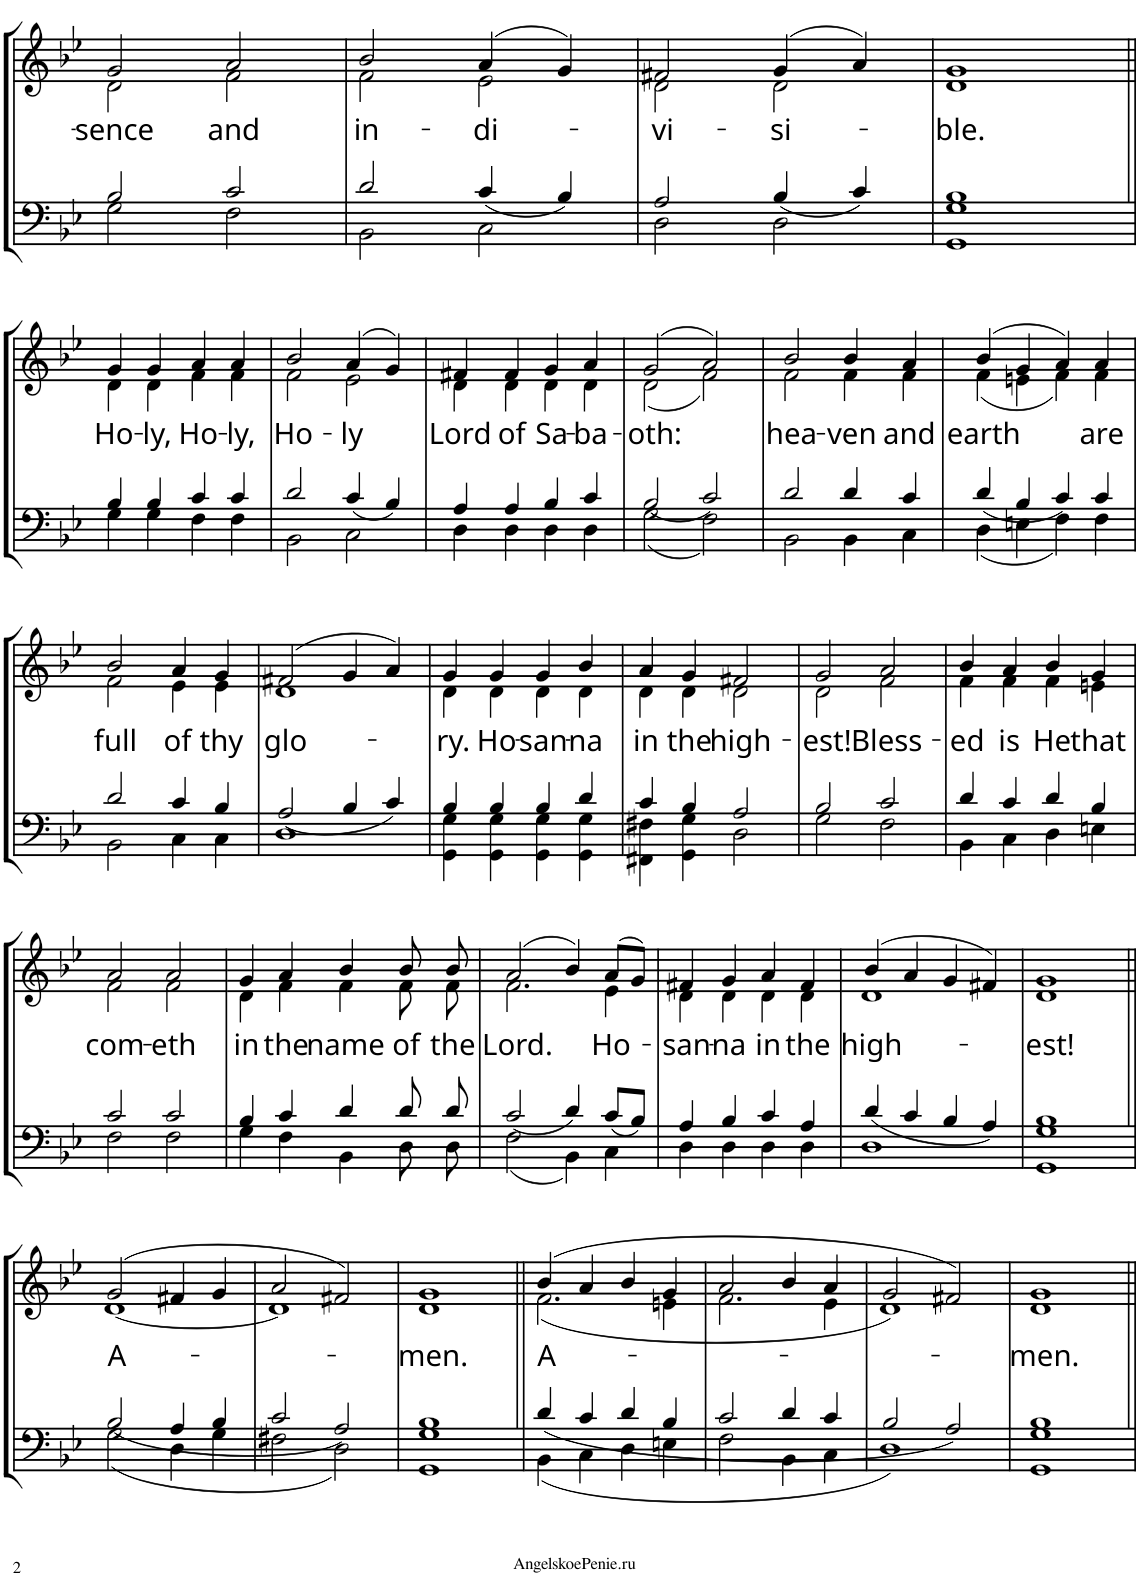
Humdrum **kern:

**kern	**kern	**text
*part1	*part1	*part1
*staff2	*staff1	*staff1
*I"Piano	*	*
*I'Pno.	*	*
!!LO:PB:g=z
*clefF4	*clefG2	*
*k[b-e-]	*k[b-e-]	*
*M4/4	*M4/4	*
*met(c)	*met(c)	*
=26	=26	=26
*^	*^	*
*	*^	*	*	*
!	!	!	!	!	!LO:LY:b
1ryy	2B-/	2G\	2g/	2d\	sence
!	!	!	!	!	!LO:LY:b
.	2c/	2F\	2a/	2f\	and
=27	=27	=27	=27	=27	=27
!	!	!	!	!	!LO:LY:b
1ryy	2d/	2BB-\	2b-/	2f\	in-
!	!	!	!	!	!LO:LY:b
.	4c/	2C\	(4a/	2e-\	-di-
.	4B-/	.	4g/)	.	.
=28	=28	=28	=28	=28	=28
!	!	!	!	!	!LO:LY:b
1ryy	2A/	2D\	2f#X/	2d\	-vi-
!	!	!	!	!	!LO:LY:b
.	4B-/	2D\	(4g/	2d\	-si-
.	4c/	.	4a/)	.	.
=29	=29	=29	=29	=29	=29
!	!	!	!	!	!LO:LY:b
1ryy	1B-	1GG 1G	1g	1d	-ble.
!!LO:LB:g=z	!!
=30||	=30||	=30||	=30||	=30||	=30||
!	!	!	!	!	!LO:LY:b
1ryy	4B-/	4G\	4g/	4d\	Ho-
!	!	!	!	!	!LO:LY:b
.	4B-/	4G\	4g/	4d\	-ly,
!	!	!	!	!	!LO:LY:b
.	4c/	4F\	4a/	4f\	Ho-
!	!	!	!	!	!LO:LY:b
.	4c/	4F\	4a/	4f\	-ly,
=31	=31	=31	=31	=31	=31
!	!	!	!	!	!LO:LY:b
1ryy	2d/	2BB-\	2b-/	2f\	Ho-
!	!	!	!	!	!LO:LY:b
.	4c/	2C\	(4a/	2e-\	-ly
.	4B-/	.	4g/)	.	.
=32	=32	=32	=32	=32	=32
!	!	!	!	!	!LO:LY:b
1ryy	4A/	4D\	4f#X/	4d\	Lord
!	!	!	!	!	!LO:LY:b
.	4A/	4D\	4f#/	4d\	of
!	!	!	!	!	!LO:LY:b
.	4B-/	4D\	4g/	4d\	Sa-
!	!	!	!	!	!LO:LY:b
.	4c/	4D\	4a/	4d\	-ba-
=33	=33	=33	=33	=33	=33
!	!	!	!	!	!LO:LY:b
1ryy	2B-/	2G\	(2g/	(2d\	-oth:
.	2c/	2F\	2a/)	2f\)	.
=34	=34	=34	=34	=34	=34
!	!	!	!	!	!LO:LY:b
1ryy	2d/	2BB-\	2b-/	2f\	hea-
!	!	!	!	!	!LO:LY:b
.	4d/	4BB-\	4b-/	4f\	-ven
!	!	!	!	!	!LO:LY:b
.	4c/	4C\	4a/	4f\	and
=35	=35	=35	=35	=35	=35
!	!	!	!	!	!LO:LY:b
1ryy	4d/	4D\	(4b-/	(4f\	earth
.	4B-/	4En\	4g/	4en\	.
.	4c/	4F\	4a/)	4f\)	.
!	!	!	!	!	!LO:LY:b
.	4c/	4F\	4a/	4f\	are
!!LO:LB:g=z	!!
=36	=36	=36	=36	=36	=36
!	!	!	!	!	!LO:LY:b
1ryy	2d/	2BB-\	2b-/	2f\	full
!	!	!	!	!	!LO:LY:b
.	4c/	4C\	4a/	4e-\	of
!	!	!	!	!	!LO:LY:b
.	4B-/	4C\	4g/	4e-\	thy
=37	=37	=37	=37	=37	=37
!	!	!	!	!	!LO:LY:b
1ryy	2A/	1D	(2f#X/	1d	glo-
.	4B-/	.	4g/	.	.
.	4c/	.	4a/)	.	.
=38	=38	=38	=38	=38	=38
!	!	!	!	!	!LO:LY:b
1ryy	4B-/	4GG\ 4G\	4g/	4d\	-ry.
!	!	!	!	!	!LO:LY:b
.	4B-/	4GG\ 4G\	4g/	4d\	Ho-
!	!	!	!	!	!LO:LY:b
.	4B-/	4GG\ 4G\	4g/	4d\	-san-
!	!	!	!	!	!LO:LY:b
.	4d/	4GG\ 4G\	4b-/	4d\	-na
=39	=39	=39	=39	=39	=39
!	!	!	!	!	!LO:LY:b
1ryy	4c/	4FF#X\ 4F#X\	4a/	4d\	in
!	!	!	!	!	!LO:LY:b
.	4B-/	4GG\ 4G\	4g/	4d\	the
!	!	!	!	!	!LO:LY:b
.	2A/	2D\	2f#X/	2d\	high-
=40	=40	=40	=40	=40	=40
!	!	!	!	!	!LO:LY:b
1ryy	2B-/	2G\	2g/	2d\	-est!
!	!	!	!	!	!LO:LY:b
.	2c/	2F\	2a/	2f\	Bless-
=41	=41	=41	=41	=41	=41
!	!	!	!	!	!LO:LY:b
1ryy	4d/	4BB-\	4b-/	4f\	-ed
!	!	!	!	!	!LO:LY:b
.	4c/	4C\	4a/	4f\	is
!	!	!	!	!	!LO:LY:b
.	4d/	4D\	4b-/	4f\	He
!	!	!	!	!	!LO:LY:b
.	4B-/	4En\	4g/	4en\	that
!!LO:LB:g=z	!!
=42	=42	=42	=42	=42	=42
!	!	!	!	!	!LO:LY:b
1ryy	2c/	2F\	2a/	2f\	com-
!	!	!	!	!	!LO:LY:b
.	2c/	2F\	2a/	2f\	-eth
=43	=43	=43	=43	=43	=43
!	!	!	!	!	!LO:LY:b
1ryy	4B-/	4G\	4g/	4d\	in
!	!	!	!	!	!LO:LY:b
.	4c/	4F\	4a/	4f\	the
!	!	!	!	!	!LO:LY:b
.	4d/	4BB-\	4b-/	4f\	name
!	!	!	!	!	!LO:LY:b
.	8d/	8D\	8b-/	8f\	of
!	!	!	!	!	!LO:LY:b
.	8d/	8D\	8b-/	8f\	the
=44	=44	=44	=44	=44	=44
!	!	!	!	!	!LO:LY:b
1ryy	2c/	2F\	(2a/	2.f\	Lord.
.	4d/	4BB-\	4b-/)	.	.
!	!	!	!	!	!LO:LY:b
.	8c/L	4C\	(8a/L	4e-\	Ho-
.	8B-/J	.	8g/J)	.	.
=45	=45	=45	=45	=45	=45
!	!	!	!	!	!LO:LY:b
1ryy	4A/	4D\	4f#X/	4d\	-san-
!	!	!	!	!	!LO:LY:b
.	4B-/	4D\	4g/	4d\	-na
!	!	!	!	!	!LO:LY:b
.	4c/	4D\	4a/	4d\	in
!	!	!	!	!	!LO:LY:b
.	4A/	4D\	4f#/	4d\	the
=46	=46	=46	=46	=46	=46
!	!	!	!	!	!LO:LY:b
1ryy	4d/	1D	(4b-/	1d	high-
.	4c/	.	4a/	.	.
.	4B-/	.	4g/	.	.
.	4A/	.	4f#X/)	.	.
=47	=47	=47	=47	=47	=47
!	!	!	!	!	!LO:LY:b
1ryy	1B-	1GG 1G	1g	1d	-est!
!!LO:LB:g=z	!!
=48||	=48||	=48||	=48||	=48||	=48||
!	!	!	!	!	!LO:LY:b
1ryy	2B-/	2G\	(2g/	[1d	A-
.	4A/	4D\	4f#X/	.	.
.	4B-/	4G\	4g/	.	.
=49	=49	=49	=49	=49	=49
1ryy	2c/	2F#X\	2a/	1d]	.
.	2A/	2D\	2f#X/)	.	.
=50	=50	=50	=50	=50	=50
!	!	!	!	!	!LO:LY:b
1ryy	1B-	1GG 1G	1g	1d	-men.
=51||	=51||	=51||	=51||	=51||	=51||
!	!	!	!	!	!LO:LY:b
1ryy	4d/	4BB-\	(4b-/	(2.f\	A-
.	4c/	4C\	4a/	.	.
.	4d/	4D\	4b-/	.	.
.	4B-/	4En\	4g/	4en\	.
=52	=52	=52	=52	=52	=52
1ryy	2c/	2F\	2a/	2.f\	.
.	4d/	4BB-\	4b-/	.	.
.	4c/	4C\	4a/	4e-\	.
=53	=53	=53	=53	=53	=53
1ryy	2B-/	1D	2g/	1d)	.
.	2A/	.	2f#X/)	.	.
=54	=54	=54	=54	=54	=54
!	!	!	!	!	!LO:LY:b
1ryy	1B-	1GG 1G	1g	1d	-men.
*v	*v	*v	*	*	*
*	*v	*v	*
=||	=||	=||
*-	*-	*-
